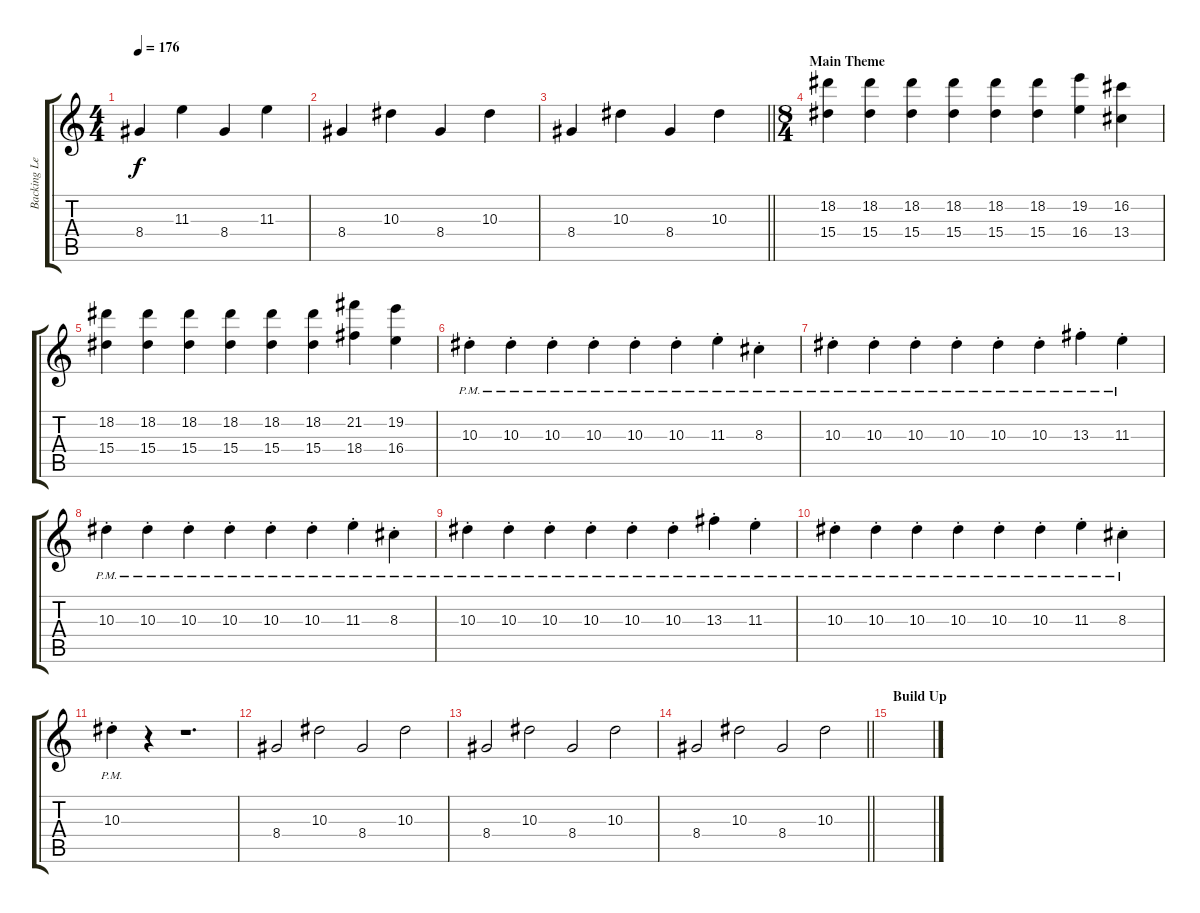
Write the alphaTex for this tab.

\track ("Backing Lead" "Backing Le") {instrument overdrivenguitar}
\staff {score tabs}
\tuning (D4 A3 F3 C3 G2 C2) {hide}
\ts (4 4)
\tempo 176
\clef g2
\ks c
8.4.4{dy f} 11.3.4 8.4.4 11.3.4 |
8.4.4 10.3.4 8.4.4 10.3.4 |
\barLineRight lightlight
8.4.4 10.3.4 8.4.4 10.3.4 |
\ts (8 4)
\section ("" "Main Theme")
(18.2 15.4).4 (18.2 15.4).4 (18.2 15.4).4 (18.2 15.4).4 (18.2 15.4).4 (18.2 15.4).4 (19.2 16.4).4 (16.2 13.4).4 |
(18.2 15.4).4 (18.2 15.4).4 (18.2 15.4).4 (18.2 15.4).4 (18.2 15.4).4 (18.2 15.4).4 (21.2 18.4).4 (19.2 16.4).4 |
10.3{pm st}.4 10.3{pm st}.4 10.3{pm st}.4 10.3{pm st}.4 10.3{pm st}.4 10.3{pm st}.4 11.3{pm st}.4 8.3{pm st}.4 |
10.3{pm st}.4 10.3{pm st}.4 10.3{pm st}.4 10.3{pm st}.4 10.3{pm st}.4 10.3{pm st}.4 13.3{pm st}.4 11.3{pm st}.4 |
10.3{pm st}.4 10.3{pm st}.4 10.3{pm st}.4 10.3{pm st}.4 10.3{pm st}.4 10.3{pm st}.4 11.3{pm st}.4 8.3{pm st}.4 |
10.3{pm st}.4 10.3{pm st}.4 10.3{pm st}.4 10.3{pm st}.4 10.3{pm st}.4 10.3{pm st}.4 13.3{pm st}.4 11.3{pm st}.4 |
10.3{pm st}.4 10.3{pm st}.4 10.3{pm st}.4 10.3{pm st}.4 10.3{pm st}.4 10.3{pm st}.4 11.3{pm st}.4 8.3{pm st}.4 |
10.3{pm st}.4 r.4 r.1{d} |
8.4.2 10.3.2 8.4.2 10.3.2 |
8.4.2 10.3.2 8.4.2 10.3.2 |
\barLineRight lightlight
8.4.2 10.3.2 8.4.2 10.3.2 |
\section ("" "Build Up")
